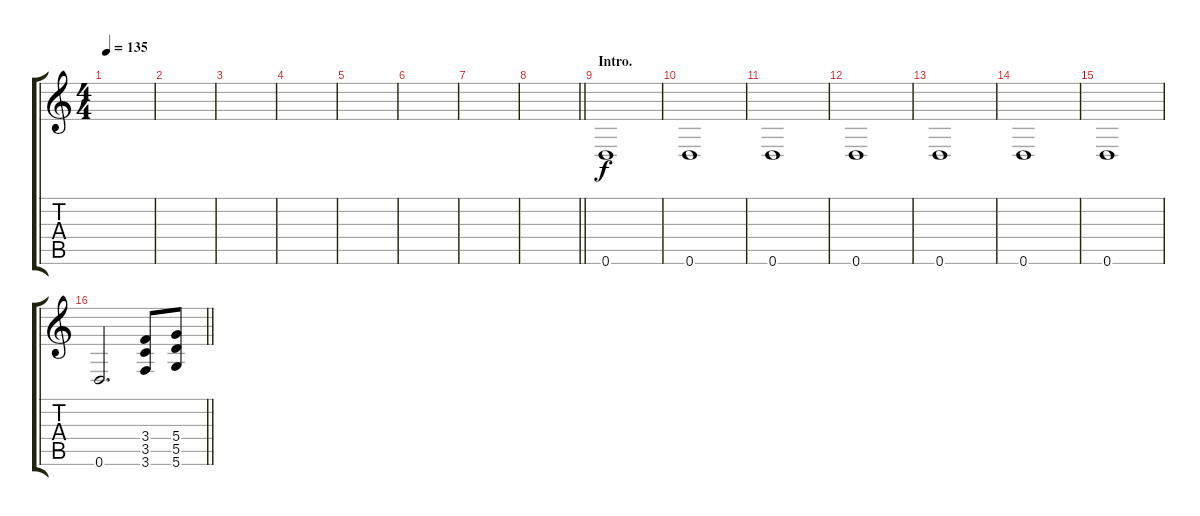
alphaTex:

\track "" {instrument distortionguitar}
\staff {score tabs}
\tuning (E4 B3 G3 D3 A2 D2) {hide}
\ts (4 4)
\tempo 135
\clef g2
\ks c
|
|
|
|
|
|
|
\barLineRight lightlight
|
\section ("" "Intro.")
0.6.1{instrument distortionguitar} |
0.6.1 |
0.6.1 |
0.6.1 |
0.6.1 |
0.6.1 |
0.6.1 |
\barLineRight lightlight
0.6.2{d} (3.4 3.5 3.6).8 (5.4 5.5 5.6).8
